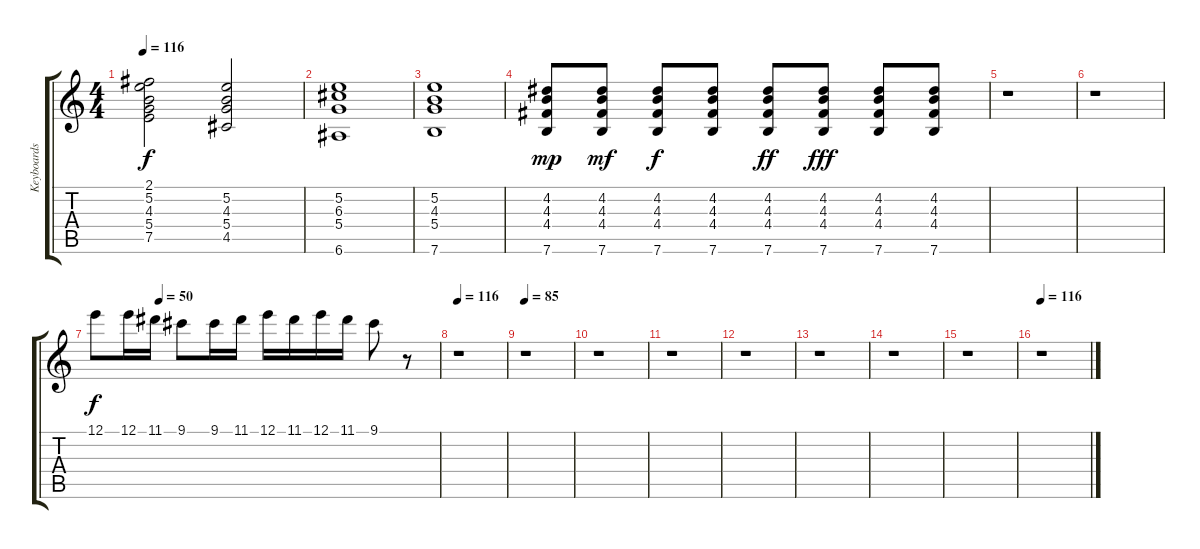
\track ("Keyboards" "Keyboards") {instrument shakuhachi}
\staff {score tabs}
\tuning (E5 B4 G4 D4 A3 E3) {hide}
\ts (4 4)
\tempo 116
\clef g2
\ks c
(2.1 5.2 4.3 5.4 7.5).2{dy f} (5.2 4.3 5.4 4.5).2 |
(5.2 6.3 5.4 6.6).1 |
(5.2 4.3 5.4 7.6).1 |
(4.2 4.3 4.4 7.6).8{dy mp} (4.2 4.3 4.4 7.6).8{dy mf} (4.2 4.3 4.4 7.6).8{dy f} (4.2 4.3 4.4 7.6).8 (4.2 4.3 4.4 7.6).8{dy ff} (4.2 4.3 4.4 7.6).8{dy fff} (4.2 4.3 4.4 7.6).8 (4.2 4.3 4.4 7.6).8 |
r.1 |
r.1 |
\tempo (50 0.1875)
12.1.8{dy f volume 16 instrument stringensemble1} 12.1.16 11.1.16 9.1.8 9.1.16 11.1.16 12.1.16 11.1.16 12.1.16 11.1.16 9.1.8 r.8 |
\tempo 116
r.1 |
\tempo 85
r.1 |
r.1 |
r.1 |
r.1 |
r.1 |
r.1 |
r.1 |
\tempo 116
r.1
